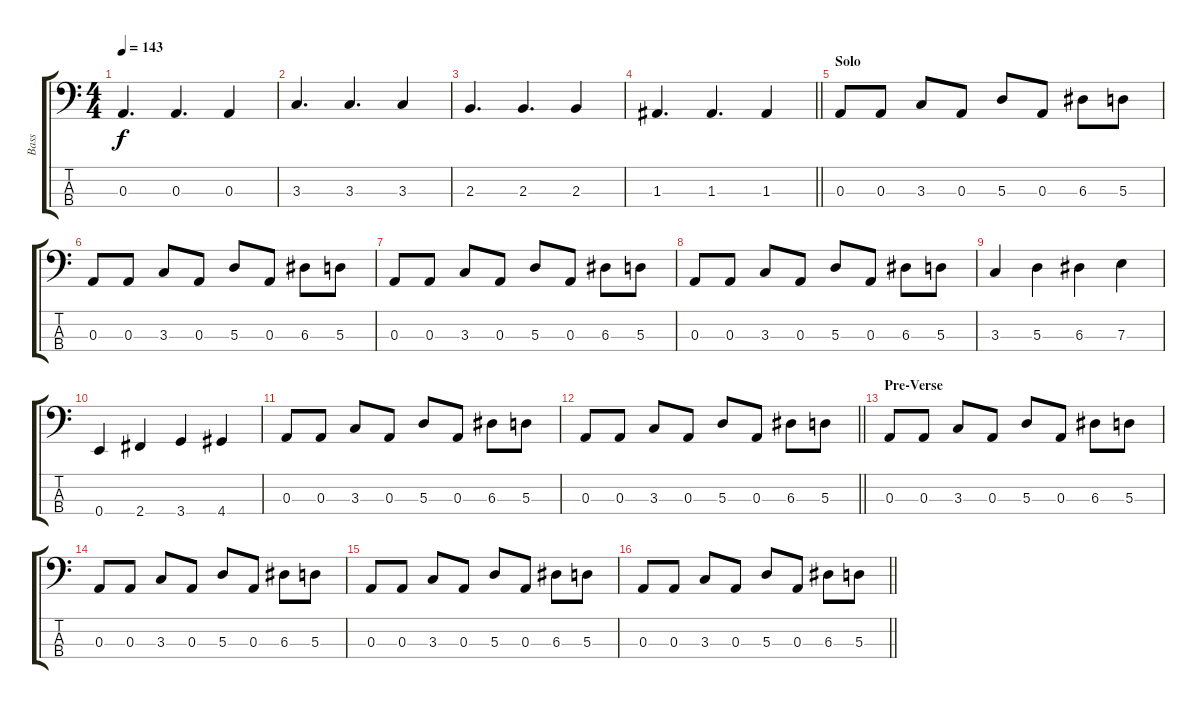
\track ("Bass" "Bass") {instrument electricbassfinger}
\staff {score tabs}
\tuning (G2 D2 A1 E1) {hide}
\ts (4 4)
\tempo 143
\clef f4
\ks c
0.3.4{d dy f} 0.3.4{d} 0.3.4 |
3.3.4{d} 3.3.4{d} 3.3.4 |
2.3.4{d} 2.3.4{d} 2.3.4 |
\barLineRight lightlight
1.3.4{d} 1.3.4{d} 1.3.4 |
\section ("" "Solo")
0.3.8 0.3.8 3.3.8 0.3.8 5.3.8 0.3.8 6.3.8 5.3.8 |
0.3.8 0.3.8 3.3.8 0.3.8 5.3.8 0.3.8 6.3.8 5.3.8 |
0.3.8 0.3.8 3.3.8 0.3.8 5.3.8 0.3.8 6.3.8 5.3.8 |
0.3.8 0.3.8 3.3.8 0.3.8 5.3.8 0.3.8 6.3.8 5.3.8 |
3.3.4 5.3.4 6.3.4 7.3.4 |
0.4.4 2.4.4 3.4.4 4.4.4 |
0.3.8 0.3.8 3.3.8 0.3.8 5.3.8 0.3.8 6.3.8 5.3.8 |
\barLineRight lightlight
0.3.8 0.3.8 3.3.8 0.3.8 5.3.8 0.3.8 6.3.8 5.3.8 |
\section ("" "Pre-Verse")
0.3.8 0.3.8 3.3.8 0.3.8 5.3.8 0.3.8 6.3.8 5.3.8 |
0.3.8 0.3.8 3.3.8 0.3.8 5.3.8 0.3.8 6.3.8 5.3.8 |
0.3.8 0.3.8 3.3.8 0.3.8 5.3.8 0.3.8 6.3.8 5.3.8 |
\barLineRight lightlight
0.3.8 0.3.8 3.3.8 0.3.8 5.3.8 0.3.8 6.3.8 5.3.8
